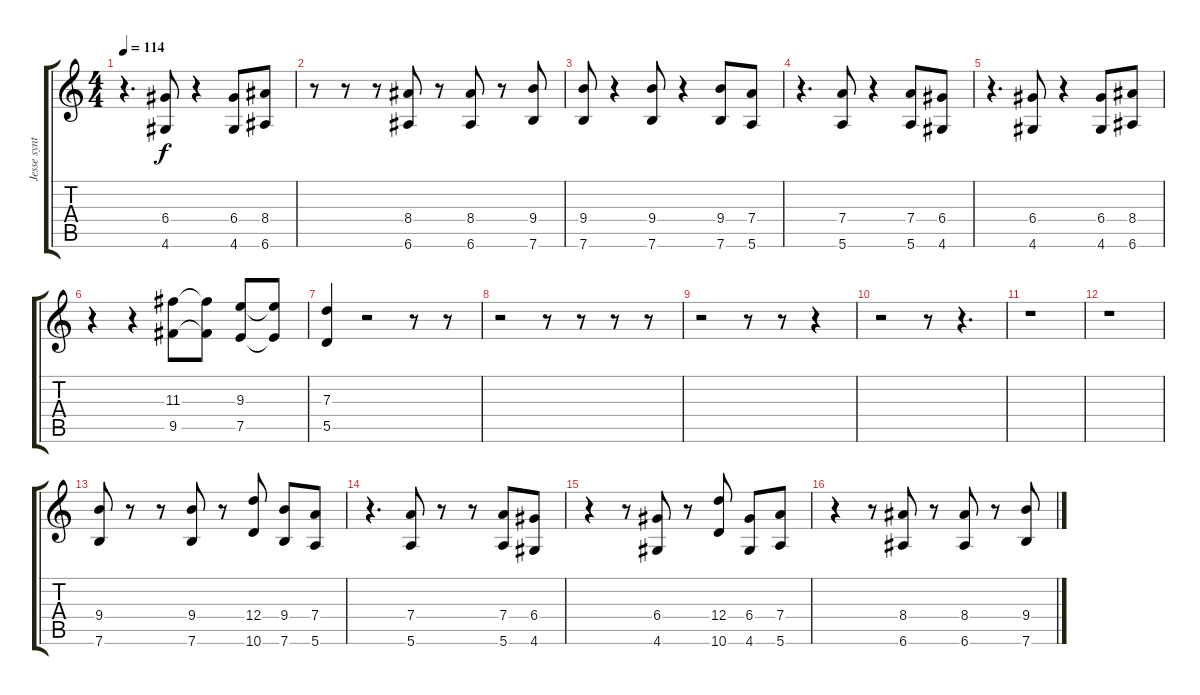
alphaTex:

\track ("Jesse synth" "Jesse synt") {instrument distortionguitar}
\staff {score tabs}
\tuning (E4 B3 G3 D3 A2 E2) {hide}
\ts (4 4)
\tempo 114
\clef g2
\ks c
r.4{d dy f} (6.4 4.6).8 r.4 (6.4 4.6).8 (8.4 6.6).8 |
r.8 r.8 r.8 (8.4 6.6).8 r.8 (8.4 6.6).8 r.8 (9.4 7.6).8 |
(9.4 7.6).8 r.4 (9.4 7.6).8 r.4 (9.4 7.6).8 (7.4 5.6).8 |
r.4{d} (7.4 5.6).8 r.4 (7.4 5.6).8 (6.4 4.6).8 |
r.4{d} (6.4 4.6).8 r.4 (6.4 4.6).8 (8.4 6.6).8 |
r.4 r.4 (11.3 9.5).8 (11.3{t} 9.5{t}).8 (9.3 7.5).8 (9.3{t} 7.5{t}).8 |
(7.3 5.5).4 r.2 r.8 r.8 |
r.2 r.8 r.8 r.8 r.8 |
r.2 r.8 r.8 r.4 |
r.2 r.8 r.4{d} |
r.1 |
r.1 |
(9.4 7.6).8 r.8 r.8 (9.4 7.6).8 r.8 (12.4 10.6).8 (9.4 7.6).8 (7.4 5.6).8 |
r.4{d} (7.4 5.6).8 r.8 r.8 (7.4 5.6).8 (6.4 4.6).8 |
r.4 r.8 (6.4 4.6).8 r.8 (12.4 10.6).8 (6.4 4.6).8 (7.4 5.6).8 |
r.4 r.8 (8.4 6.6).8 r.8 (8.4 6.6).8 r.8 (9.4 7.6).8
